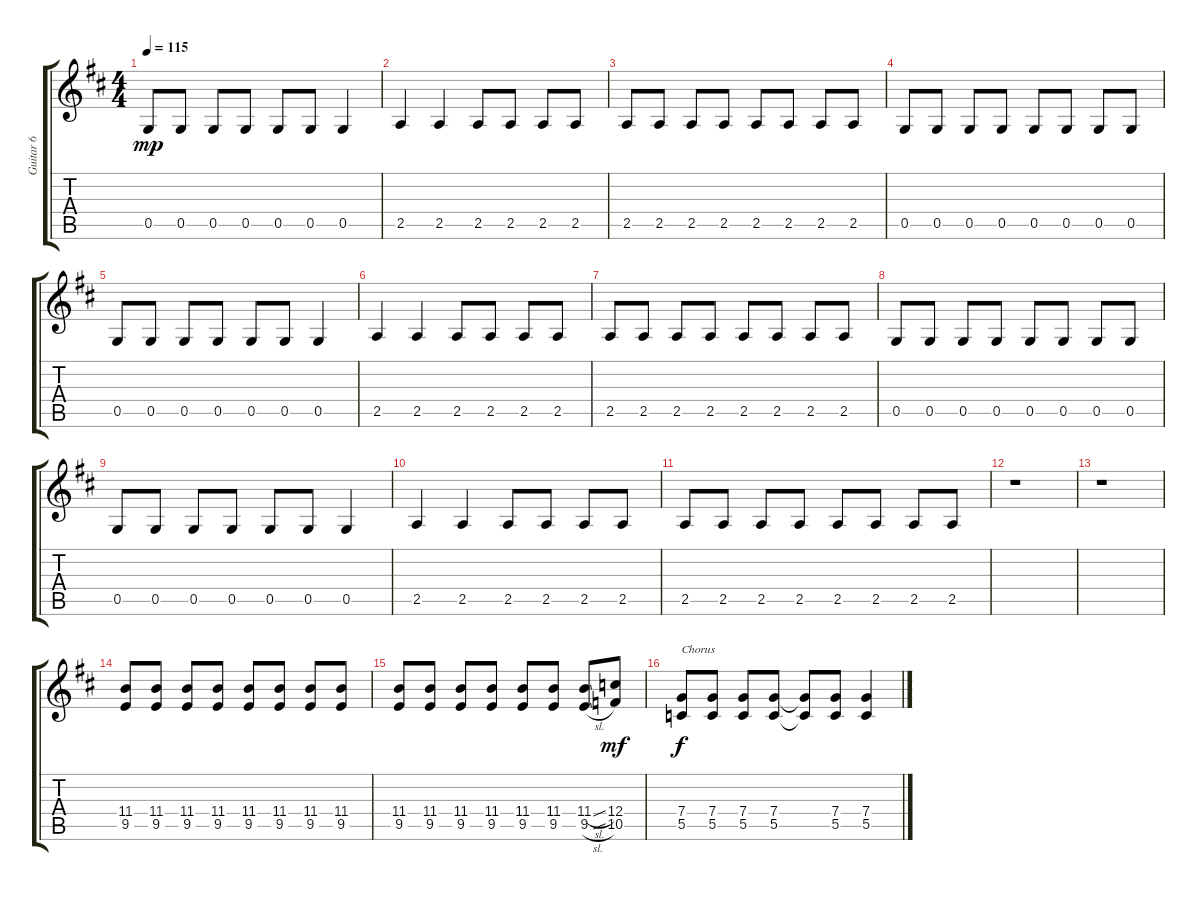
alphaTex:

\track ("Guitar 6" "Guitar 6") {instrument distortionguitar}
\staff {score tabs}
\tuning (D4 A3 F3 C3 G2 D2) {hide}
\ts (4 4)
\tempo 115
\clef g2
\ks d
0.5.8{dy mp} 0.5.8 0.5.8 0.5.8 0.5.8 0.5.8 0.5.4 |
2.5.4 2.5.4 2.5.8 2.5.8 2.5.8 2.5.8 |
2.5.8 2.5.8 2.5.8 2.5.8 2.5.8 2.5.8 2.5.8 2.5.8 |
0.5.8 0.5.8 0.5.8 0.5.8 0.5.8 0.5.8 0.5.8 0.5.8 |
0.5.8 0.5.8 0.5.8 0.5.8 0.5.8 0.5.8 0.5.4 |
2.5.4 2.5.4 2.5.8 2.5.8 2.5.8 2.5.8 |
2.5.8 2.5.8 2.5.8 2.5.8 2.5.8 2.5.8 2.5.8 2.5.8 |
0.5.8 0.5.8 0.5.8 0.5.8 0.5.8 0.5.8 0.5.8 0.5.8 |
0.5.8 0.5.8 0.5.8 0.5.8 0.5.8 0.5.8 0.5.4 |
2.5.4 2.5.4 2.5.8 2.5.8 2.5.8 2.5.8 |
2.5.8 2.5.8 2.5.8 2.5.8 2.5.8 2.5.8 2.5.8 2.5.8 |
r.1 |
r.1 |
(11.4 9.5).8 (11.4 9.5).8 (11.4 9.5).8 (11.4 9.5).8 (11.4 9.5).8 (11.4 9.5).8 (11.4 9.5).8 (11.4 9.5).8 |
(11.4 9.5).8 (11.4 9.5).8 (11.4 9.5).8 (11.4 9.5).8 (11.4 9.5).8 (11.4 9.5).8 (11.4{sl} 9.5{sl}).8 (12.4 10.5).8{dy mf} |
(7.4 5.5).8{txt "Chorus" dy f} (7.4 5.5).8 (7.4 5.5).8 (7.4 5.5).8 (7.4{t} 5.5{t}).8 (7.4 5.5).8 (7.4 5.5).4
